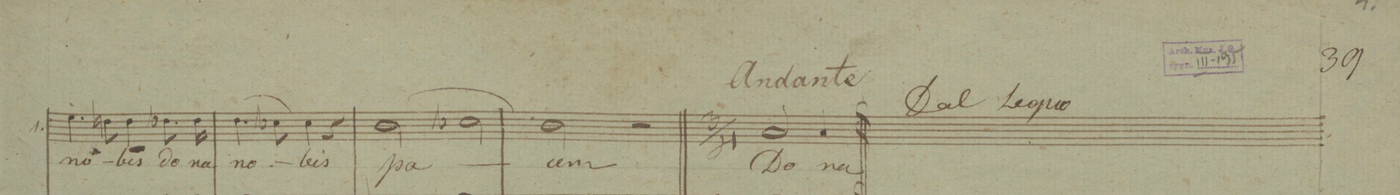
**kern	**text
*I"Canto	*
*clefC1	*
*k[b-]	*
*met(c)	*
*M4/4	*
4.cc\	no-
8bn\	.
4b\	-bis
8.b-X\	do-
16b-\	-na
=23	=23
(4.b-\	no-
8a-X\)	.
4a-\	-bis
4r	.
=24	=24
(2g\	pa-
2a-X\)	.
=25	=25
2g\	-cem
2r	.
==	==
*-	*-
